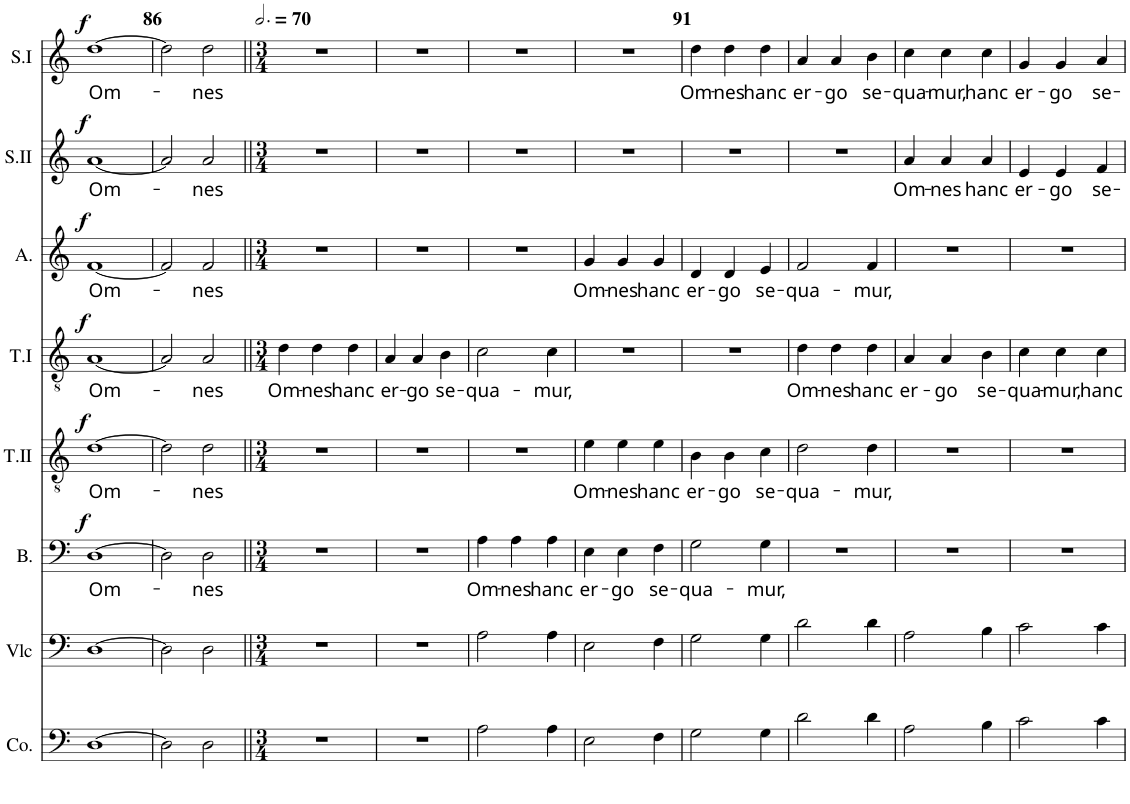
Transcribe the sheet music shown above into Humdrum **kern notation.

**kern	**kern	**kern	**text	**dynam	**kern	**text	**dynam	**kern	**text	**dynam	**kern	**text	**dynam	**kern	**text	**dynam	**kern	**text	**dynam
*part8	*part7	*part6	*part6	*part6	*part5	*part5	*part5	*part4	*part4	*part4	*part3	*part3	*part3	*part2	*part2	*part2	*part1	*part1	*part1
*staff8	*staff7	*staff6	*staff6	*staff6	*staff5	*staff5	*staff5	*staff4	*staff4	*staff4	*staff3	*staff3	*staff3	*staff2	*staff2	*staff2	*staff1	*staff1	*staff1
*I"Continuo	*I"Violoncelle	*I"Basse	*	*	*I"Tenor II	*	*	*I"Tenor I	*	*	*I"Alto	*	*	*I"Soprano II	*	*	*I"Soprano I	*	*
*I'Co.	*I'Vlc	*I'B.	*	*	*I'T.II	*	*	*I'T.I	*	*	*I'A.	*	*	*I'S.II	*	*	*I'S.I	*	*
!!LO:PB:g=z
*clefF4	*clefF4	*clefF4	*	*	*clefGv2	*	*	*clefGv2	*	*	*clefG2	*	*	*clefG2	*	*	*clefG2	*	*
*	*	*	*	*	*Trd7c12	*	*	*Trd7c12	*	*	*	*	*	*	*	*	*	*	*
*k[]	*k[]	*k[]	*	*	*k[]	*	*	*k[]	*	*	*k[]	*	*	*k[]	*	*	*k[]	*	*
*M4/4	*M4/4	*M4/4	*	*	*M4/4	*	*	*M4/4	*	*	*M4/4	*	*	*M4/4	*	*	*M4/4	*	*
*met(c)	*met(c)	*met(c)	*	*	*met(c)	*	*	*met(c)	*	*	*met(c)	*	*	*met(c)	*	*	*met(c)	*	*
=85	=85	=85	=85	=85	=85	=85	=85	=85	=85	=85	=85	=85	=85	=85	=85	=85	=85	=85	=85
!	!	!	!LO:LY:b	!LO:DY:a	!	!LO:LY:b	!LO:DY:a	!	!LO:LY:b	!LO:DY:a	!	!LO:LY:b	!LO:DY:a	!	!LO:LY:b	!LO:DY:a	!	!LO:LY:b	!LO:DY:a
[1D	[1D	[1D	Om-	f	[1d	Om-	f	[1A	Om-	f	[1f	Om-	f	[1a	Om-	f	[1dd	Om-	f
=86	=86	=86	=86	=86	=86	=86	=86	=86	=86	=86	=86	=86	=86	=86	=86	=86	=86	=86	=86
2D\]	2D\]	2D\]	.	.	2d\]	.	.	2A/]	.	.	2f/]	.	.	2a/]	.	.	2dd\]	.	.
!	!	!	!LO:LY:b	!	!	!LO:LY:b	!	!	!LO:LY:b	!	!	!LO:LY:b	!	!	!LO:LY:b	!	!	!LO:LY:b	!
2D\	2D\	2D\	-nes	.	2d\	-nes	.	2A/	-nes	.	2f/	-nes	.	2a/	-nes	.	2dd\	-nes	.
=87||	=87||	=87||	=87||	=87||	=87||	=87||	=87||	=87||	=87||	=87||	=87||	=87||	=87||	=87||	=87||	=87||	=87||	=87||	=87||
*M3/4	*M3/4	*M3/4	*	*	*M3/4	*	*	*M3/4	*	*	*M3/4	*	*	*M3/4	*	*	*M3/4	*	*
*	*	*	*	*	*	*	*	*	*	*	*	*	*	*	*	*	*MM210	*	*
!	!	!	!	!	!	!	!	!	!LO:LY:b	!	!	!	!	!	!	!	!	!	!
2.r	2.r	2.r	.	.	2.r	.	.	4d\	Om-	.	2.r	.	.	2.r	.	.	2.r	.	.
!	!	!	!	!	!	!	!	!	!LO:LY:b	!	!	!	!	!	!	!	!	!	!
.	.	.	.	.	.	.	.	4d\	-nes	.	.	.	.	.	.	.	.	.	.
!	!	!	!	!	!	!	!	!	!LO:LY:b	!	!	!	!	!	!	!	!	!	!
.	.	.	.	.	.	.	.	4d\	hanc	.	.	.	.	.	.	.	.	.	.
=88	=88	=88	=88	=88	=88	=88	=88	=88	=88	=88	=88	=88	=88	=88	=88	=88	=88	=88	=88
!	!	!	!	!	!	!	!	!	!LO:LY:b	!	!	!	!	!	!	!	!	!	!
2.r	2.r	2.r	.	.	2.r	.	.	4A/	er-	.	2.r	.	.	2.r	.	.	2.r	.	.
!	!	!	!	!	!	!	!	!	!LO:LY:b	!	!	!	!	!	!	!	!	!	!
.	.	.	.	.	.	.	.	4A/	-go	.	.	.	.	.	.	.	.	.	.
!	!	!	!	!	!	!	!	!	!LO:LY:b	!	!	!	!	!	!	!	!	!	!
.	.	.	.	.	.	.	.	4B\	se-	.	.	.	.	.	.	.	.	.	.
=89	=89	=89	=89	=89	=89	=89	=89	=89	=89	=89	=89	=89	=89	=89	=89	=89	=89	=89	=89
!	!	!	!LO:LY:b	!	!	!	!	!	!LO:LY:b	!	!	!	!	!	!	!	!	!	!
2A\	2A\	4A\	Om-	.	2.r	.	.	2c\	-qua-	.	2.r	.	.	2.r	.	.	2.r	.	.
!	!	!	!LO:LY:b	!	!	!	!	!	!	!	!	!	!	!	!	!	!	!	!
.	.	4A\	-nes	.	.	.	.	.	.	.	.	.	.	.	.	.	.	.	.
!	!	!	!LO:LY:b	!	!	!	!	!	!LO:LY:b	!	!	!	!	!	!	!	!	!	!
4A\	4A\	4A\	hanc	.	.	.	.	4c\	-mur,	.	.	.	.	.	.	.	.	.	.
=90	=90	=90	=90	=90	=90	=90	=90	=90	=90	=90	=90	=90	=90	=90	=90	=90	=90	=90	=90
!	!	!	!LO:LY:b	!	!	!LO:LY:b	!	!	!	!	!	!LO:LY:b	!	!	!	!	!	!	!
2E\	2E\	4E\	er-	.	4e\	Om-	.	2.r	.	.	4g/	Om-	.	2.r	.	.	2.r	.	.
!	!	!	!LO:LY:b	!	!	!LO:LY:b	!	!	!	!	!	!LO:LY:b	!	!	!	!	!	!	!
.	.	4E\	-go	.	4e\	-nes	.	.	.	.	4g/	-nes	.	.	.	.	.	.	.
!	!	!	!LO:LY:b	!	!	!LO:LY:b	!	!	!	!	!	!LO:LY:b	!	!	!	!	!	!	!
4F\	4F\	4F\	se-	.	4e\	hanc	.	.	.	.	4g/	hanc	.	.	.	.	.	.	.
=91	=91	=91	=91	=91	=91	=91	=91	=91	=91	=91	=91	=91	=91	=91	=91	=91	=91	=91	=91
!	!	!	!LO:LY:b	!	!	!LO:LY:b	!	!	!	!	!	!LO:LY:b	!	!	!	!	!	!LO:LY:b	!
2G\	2G\	2G\	-qua-	.	4B\	er-	.	2.r	.	.	4d/	er-	.	2.r	.	.	4dd\	Om-	.
!	!	!	!	!	!	!LO:LY:b	!	!	!	!	!	!LO:LY:b	!	!	!	!	!	!LO:LY:b	!
.	.	.	.	.	4B\	-go	.	.	.	.	4d/	-go	.	.	.	.	4dd\	-nes	.
!	!	!	!LO:LY:b	!	!	!LO:LY:b	!	!	!	!	!	!LO:LY:b	!	!	!	!	!	!LO:LY:b	!
4G\	4G\	4G\	-mur,	.	4c\	se-	.	.	.	.	4e/	se-	.	.	.	.	4dd\	hanc	.
=92	=92	=92	=92	=92	=92	=92	=92	=92	=92	=92	=92	=92	=92	=92	=92	=92	=92	=92	=92
!	!	!	!	!	!	!LO:LY:b	!	!	!LO:LY:b	!	!	!LO:LY:b	!	!	!	!	!	!LO:LY:b	!
2d\	2d\	2.r	.	.	2d\	-qua-	.	4d\	Om-	.	2f/	-qua-	.	2.r	.	.	4a/	er-	.
!	!	!	!	!	!	!	!	!	!LO:LY:b	!	!	!	!	!	!	!	!	!LO:LY:b	!
.	.	.	.	.	.	.	.	4d\	-nes	.	.	.	.	.	.	.	4a/	-go	.
!	!	!	!	!	!	!LO:LY:b	!	!	!LO:LY:b	!	!	!LO:LY:b	!	!	!	!	!	!LO:LY:b	!
4d\	4d\	.	.	.	4d\	-mur,	.	4d\	hanc	.	4f/	-mur,	.	.	.	.	4b\	se-	.
=93	=93	=93	=93	=93	=93	=93	=93	=93	=93	=93	=93	=93	=93	=93	=93	=93	=93	=93	=93
!	!	!	!	!	!	!	!	!	!LO:LY:b	!	!	!	!	!	!LO:LY:b	!	!	!LO:LY:b	!
2A\	2A\	2.r	.	.	2.r	.	.	4A/	er-	.	2.r	.	.	4a/	Om-	.	4cc\	-qua-	.
!	!	!	!	!	!	!	!	!	!LO:LY:b	!	!	!	!	!	!LO:LY:b	!	!	!LO:LY:b	!
.	.	.	.	.	.	.	.	4A/	-go	.	.	.	.	4a/	-nes	.	4cc\	-mur,	.
!	!	!	!	!	!	!	!	!	!LO:LY:b	!	!	!	!	!	!LO:LY:b	!	!	!LO:LY:b	!
4B\	4B\	.	.	.	.	.	.	4B\	se-	.	.	.	.	4a/	hanc	.	4cc\	hanc	.
=94	=94	=94	=94	=94	=94	=94	=94	=94	=94	=94	=94	=94	=94	=94	=94	=94	=94	=94	=94
!	!	!	!	!	!	!	!	!	!LO:LY:b	!	!	!	!	!	!LO:LY:b	!	!	!LO:LY:b	!
2c\	2c\	2.r	.	.	2.r	.	.	4c\	-qua-	.	2.r	.	.	4e/	er-	.	4g/	er-	.
!	!	!	!	!	!	!	!	!	!LO:LY:b	!	!	!	!	!	!LO:LY:b	!	!	!LO:LY:b	!
.	.	.	.	.	.	.	.	4c\	-mur,	.	.	.	.	4e/	-go	.	4g/	-go	.
!	!	!	!	!	!	!	!	!	!LO:LY:b	!	!	!	!	!	!LO:LY:b	!	!	!LO:LY:b	!
4c\	4c\	.	.	.	.	.	.	4c\	hanc	.	.	.	.	4f/	se-	.	4a/	se-	.
=	=	=	=	=	=	=	=	=	=	=	=	=	=	=	=	=	=	=	=
*-	*-	*-	*-	*-	*-	*-	*-	*-	*-	*-	*-	*-	*-	*-	*-	*-	*-	*-	*-
